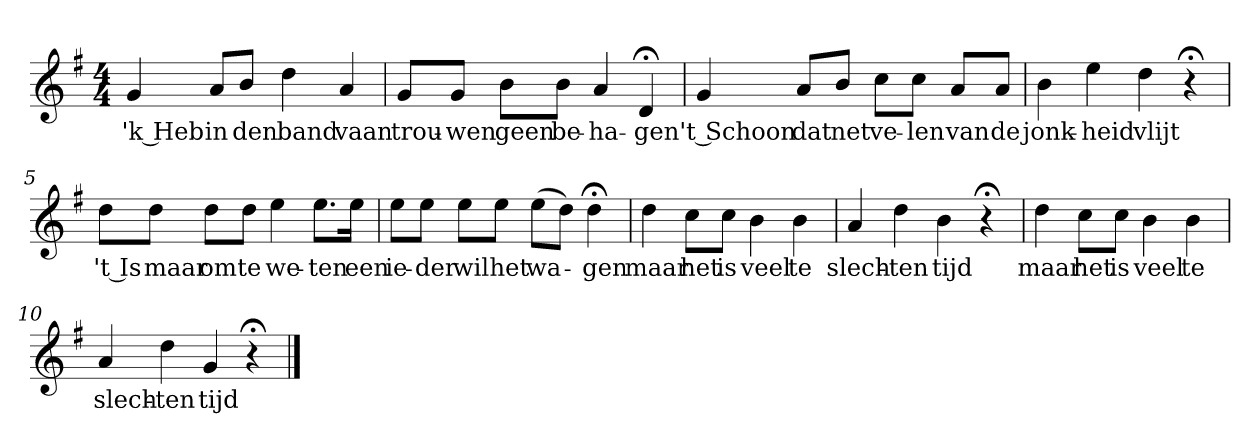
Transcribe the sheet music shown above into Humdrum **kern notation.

**kern	**text
*part1	*part1
*staff1	*staff1
*k[f#]	*
*G:	*
*M4/4	*
*MM120	*
=1	=1
4g	'k Heb
8aL	in
8bJ	den
4dd	band
4a	vaan
=2	=2
8gL	trou-
8gJ	-wen
8bL	geen
8bJ	be-
4a	-ha-
4d;<	-gen
=3	=3
4g	't Schoon
8aL	dat
8bJ	net
8ccL	ve-
8ccJ	-len
8aL	van
8aJ	de
=4	=4
4b	jonk-
4ee	-heid
4dd	vlijt
4r;<	.
=5	=5
8ddL	't Is
8ddJ	maar
8ddL	om
8ddJ	te
4ee	we-
8.eeL	-ten
16eeJk	een
=6	=6
8eeL	ie-
8eeJ	-der
8eeL	wil
8eeJ	het
(8eeL	wa-
8ddJ)	.
4dd;<	-gen
=7	=7
4dd	maar
8ccL	het
8ccJ	is
4b	veel
4b	te
=8	=8
4a	slech-
4dd	-ten
4b	tijd
4r;<	.
=9	=9
4dd	maar
8ccL	het
8ccJ	is
4b	veel
4b	te
=10	=10
4a	slech-
4dd	-ten
4g	tijd
4r;<	.
==	==
*-	*-
